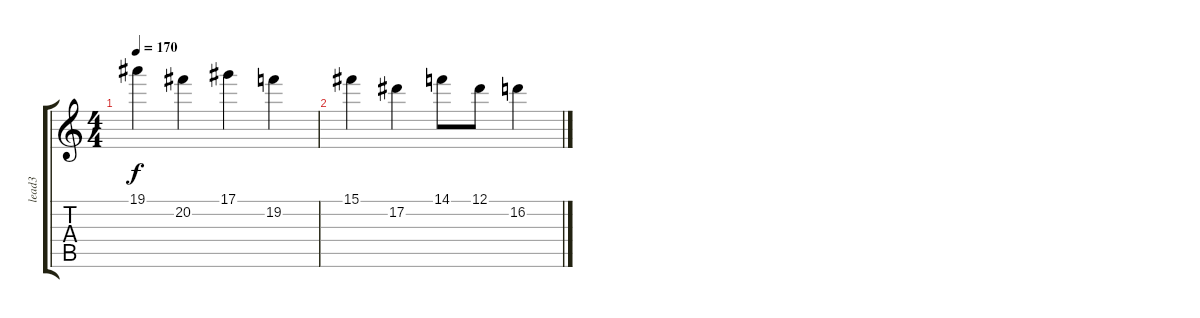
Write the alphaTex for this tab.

\track ("lead3 " "lead3 ") {instrument distortionguitar}
\staff {score tabs}
\tuning (Eb4 Bb3 Gb3 Db3 Ab2 Eb2) {hide}
\ts (4 4)
\tempo 170
\clef g2
\ks c
19.1.4{dy f} 20.2.4 17.1.4 19.2.4 |
15.1.4 17.2.4 14.1.8 12.1.8 16.2.4
